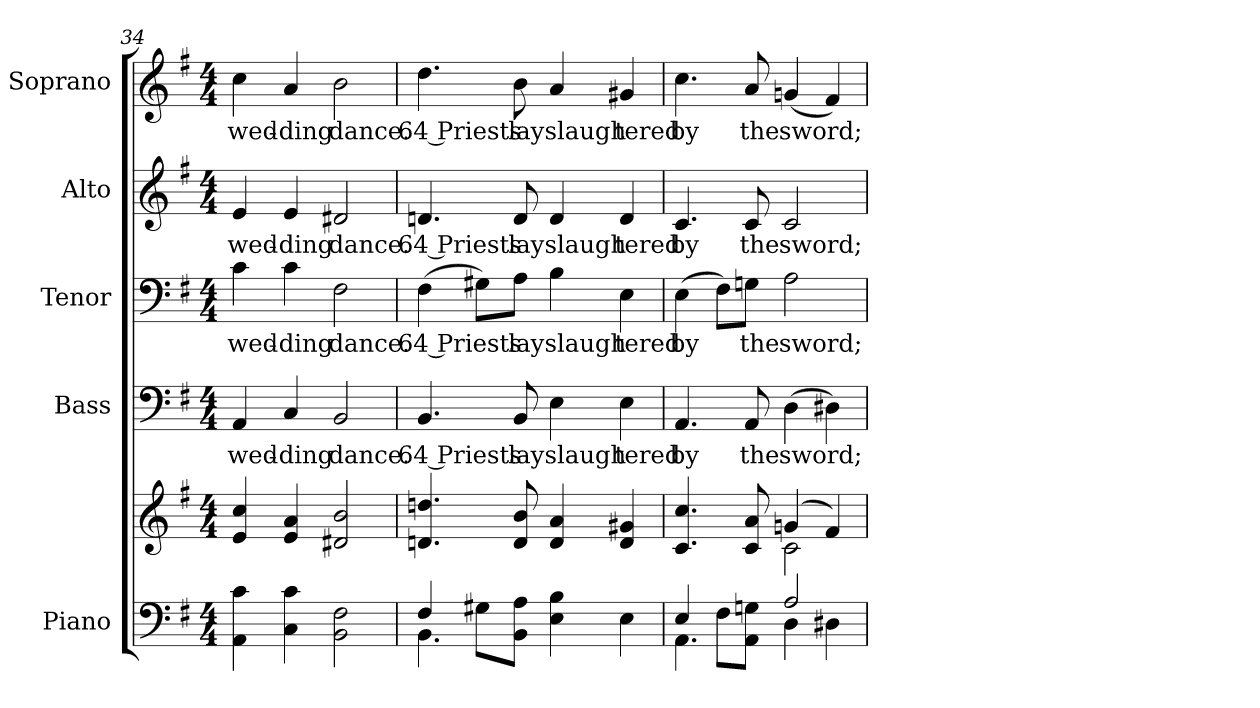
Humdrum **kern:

**kern	**kern	**kern	**text	**kern	**text	**kern	**text	**kern	**text
*part5	*part5	*part4	*part4	*part3	*part3	*part2	*part2	*part1	*part1
*staff6	*staff5	*staff4	*staff4	*staff3	*staff3	*staff2	*staff2	*staff1	*staff1
*I"Piano	*	*I"Bass	*	*I"Tenor	*	*I"Alto	*	*I"Soprano	*
*I'Pno.	*	*I'B.	*	*I'T.	*	*I'A.	*	*I'S.	*
!!LO:LB:g=z
*clefF4	*clefG2	*clefF4	*	*clefF4	*	*clefG2	*	*clefG2	*
*k[f#]	*k[f#]	*k[f#]	*	*k[f#]	*	*k[f#]	*	*k[f#]	*
*G:	*G:	*G:	*	*G:	*	*G:	*	*G:	*
*M4/4	*M4/4	*M4/4	*	*M4/4	*	*M4/4	*	*M4/4	*
=34	=34	=34	=34	=34	=34	=34	=34	=34	=34
!	!	!	!LO:LY:b:color=#000000	!	!	!	!	!	!
!	!	!	!	!	!LO:LY:b:color=#000000	!	!	!	!
!	!	!	!	!	!	!	!LO:LY:b:color=#000000	!	!
!	!	!	!	!	!	!	!	!	!LO:LY:b:color=#000000
4AAi\ 4ci	4ei/ 4cci	4AAi/	wed-	4ci\	wed-	4ei/	wed-	4cci\	wed-
!	!	!	!LO:LY:b:color=#000000	!	!	!	!	!	!
!	!	!	!	!	!LO:LY:b:color=#000000	!	!	!	!
!	!	!	!	!	!	!	!LO:LY:b:color=#000000	!	!
!	!	!	!	!	!	!	!	!	!LO:LY:b:color=#000000
4Ci\ 4ci	4ei/ 4ai	4Ci/	-ding	4ci\	-ding	4ei/	-ding	4ai/	-ding
!	!	!	!LO:LY:b:color=#000000	!	!	!	!	!	!
!	!	!	!	!	!LO:LY:b:color=#000000	!	!	!	!
!	!	!	!	!	!	!	!LO:LY:b:color=#000000	!	!
!	!	!	!	!	!	!	!	!	!LO:LY:b:color=#000000
2BBi\ 2F#i	2d#Xi/ 2bi	2BBi/	dance.	2F#i\	dance.	2d#Xi/	dance.	2bi\	dance.
=35	=35	=35	=35	=35	=35	=35	=35	=35	=35
*^	*	*	*	*	*	*	*	*	*
!	!	!	!	!LO:LY:b:color=#000000	!	!	!	!	!	!
!	!	!	!	!	!	!LO:LY:b:color=#000000	!	!	!	!
!	!	!	!	!	!	!	!	!LO:LY:b:color=#000000	!	!
!	!	!	!	!	!	!	!	!	!	!LO:LY:b:color=#000000
4F#i/	4.BBi\	4.dni/ 4.ddni	4.BBi/	64 Priests	(4F#i\	64 Priests	4.dni/	64 Priests	4.ddi\	64 Priests
8G#Xi\L	.	.	.	.	8G#Xi\L)	.	.	.	.	.
!	!	!	!	!LO:LY:b:color=#000000	!	!	!	!	!	!
!	!	!	!	!	!	!LO:LY:b:color=#000000	!	!	!	!
!	!	!	!	!	!	!	!	!LO:LY:b:color=#000000	!	!
!	!	!	!	!	!	!	!	!	!	!LO:LY:b:color=#000000
8BBi\ 8Ai\J	8ryy	8di/ 8bi	8BBi/	lay	8Ai\J	lay	8di/	lay	8bi\	lay
!	!	!	!	!LO:LY:b:color=#000000	!	!	!	!	!	!
!	!	!	!	!	!	!LO:LY:b:color=#000000	!	!	!	!
!	!	!	!	!	!	!	!	!LO:LY:b:color=#000000	!	!
!	!	!	!	!	!	!	!	!	!	!LO:LY:b:color=#000000
4Ei\ 4Bi	2ryy	4di/ 4ai	4Ei\	slaugh	4Bi\	slaugh	4di/	slaugh	4ai/	slaugh
!	!	!	!	!LO:LY:b:color=#000000	!	!	!	!	!	!
!	!	!	!	!	!	!LO:LY:b:color=#000000	!	!	!	!
!	!	!	!	!	!	!	!	!LO:LY:b:color=#000000	!	!
!	!	!	!	!	!	!	!	!	!	!LO:LY:b:color=#000000
4Ei\	.	4di/ 4g#Xi	4Ei\	tered	4Ei\	tered	4di/	tered	4g#Xi/	tered
=36	=36	=36	=36	=36	=36	=36	=36	=36	=36	=36
*	*	*^	*	*	*	*	*	*	*	*
!	!	!	!	!	!LO:LY:b:color=#000000	!	!	!	!	!	!
!	!	!	!	!	!	!	!LO:LY:b:color=#000000	!	!	!	!
!	!	!	!	!	!	!	!	!	!LO:LY:b:color=#000000	!	!
!	!	!	!	!	!	!	!	!	!	!	!LO:LY:b:color=#000000
4Ei/	4.AAi\	4.ci/ 4.cci	2ryy	4.AAi/	by	(4Ei\	by	4.ci/	by	4.cci\	by
8F#i\L	.	.	.	.	.	8F#i\L)	.	.	.	.	.
!	!	!	!	!	!LO:LY:b:color=#000000	!	!	!	!	!	!
!	!	!	!	!	!	!	!LO:LY:b:color=#000000	!	!	!	!
!	!	!	!	!	!	!	!	!	!LO:LY:b:color=#000000	!	!
!	!	!	!	!	!	!	!	!	!	!	!LO:LY:b:color=#000000
8AAi\ 8Gni\J	8ryy	8ci/ 8ai	.	8AAi/	the	8Gni\J	the	8ci/	the	8ai/	the
!	!	!	!	!	!LO:LY:b:color=#000000	!	!	!	!	!	!
!	!	!	!	!	!	!	!LO:LY:b:color=#000000	!	!	!	!
!	!	!	!	!	!	!	!	!	!LO:LY:b:color=#000000	!	!
!	!	!	!	!	!	!	!	!	!	!	!LO:LY:b:color=#000000
2Ai/	4Di\	(4gni/	2ci\	(4Di\	sword;	2Ai\	sword;	2ci/	sword;	(4gni/	sword;
.	4D#Xi\	4f#i/)	.	4D#Xi\)	.	.	.	.	.	4f#i/)	.
*v	*v	*	*	*	*	*	*	*	*	*	*
*	*v	*v	*	*	*	*	*	*	*	*
=	=	=	=	=	=	=	=	=	=
*-	*-	*-	*-	*-	*-	*-	*-	*-	*-
